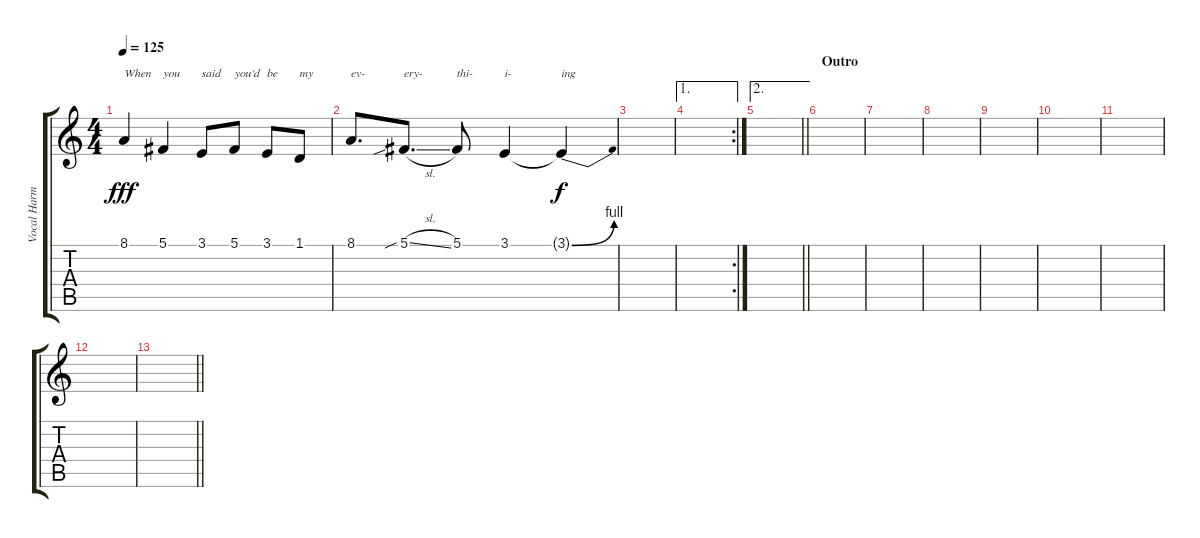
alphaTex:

\track ("Vocal Harmony" "Vocal Harm") {instrument lead2sawtooth}
\staff {score tabs}
\tuning (Db4 Ab3 E3 B2 Gb2 B1) {hide}
\ts (4 4)
\tempo 125
\clef g2
\ks c
8.1.4{txt "When" dy fff volume 7} 5.1.4{txt "you"} 3.1.8{txt "said"} 5.1.8{txt "you'd"} 3.1.8{txt "be"} 1.1.8{txt "my"} |
8.1.8{d txt "ev-"} 5.1{sib sl}.8{d txt "ery-"} 5.1.8{txt "thi-"} 3.1.4{txt "i-"} 3.1{be (bend 0 0 60 4) t}.4{txt "ing" dy f} |
|
\ae 1
\rc 2
|
\ae 2
\barLineRight lightlight
|
\section ("" "Outro")
|
|
|
|
|
|
|
\barLineRight lightlight
